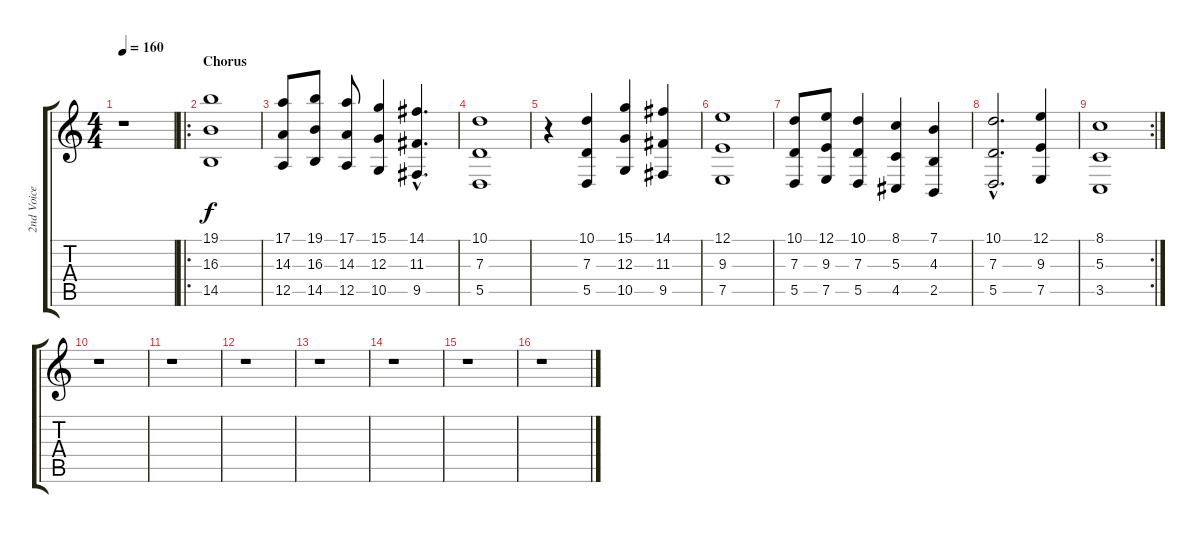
\track ("2nd Voice" "2nd Voice") {instrument voiceoohs}
\staff {score tabs}
\tuning (E4 B3 G3 D3 A2 E2) {hide}
\ts (4 4)
\tempo 160
\clef g2
\ks c
r.1{dy f} |
\ro
\section ("" "Chorus")
(19.1 16.3 14.5).1 |
(17.1 14.3 12.5).8 (19.1 16.3 14.5).8 (17.1 14.3 12.5).8 (15.1 12.3 10.5).4 (14.1{hac} 11.3{hac} 9.5{hac}).4{d} |
(10.1 7.3 5.5).1 |
r.4 (10.1 7.3 5.5).4 (15.1 12.3 10.5).4 (14.1 11.3 9.5).4 |
(12.1 9.3 7.5).1 |
(10.1 7.3 5.5).8 (12.1 9.3 7.5).8 (10.1 7.3 5.5).4 (8.1 5.3 4.5).4 (7.1 4.3 2.5).4 |
(10.1{hac} 7.3{hac} 5.5{hac}).2{d} (12.1 9.3 7.5).4 |
\rc 2
(8.1 5.3 3.5).1 |
r.1 |
r.1 |
r.1 |
r.1 |
r.1 |
r.1 |
r.1
